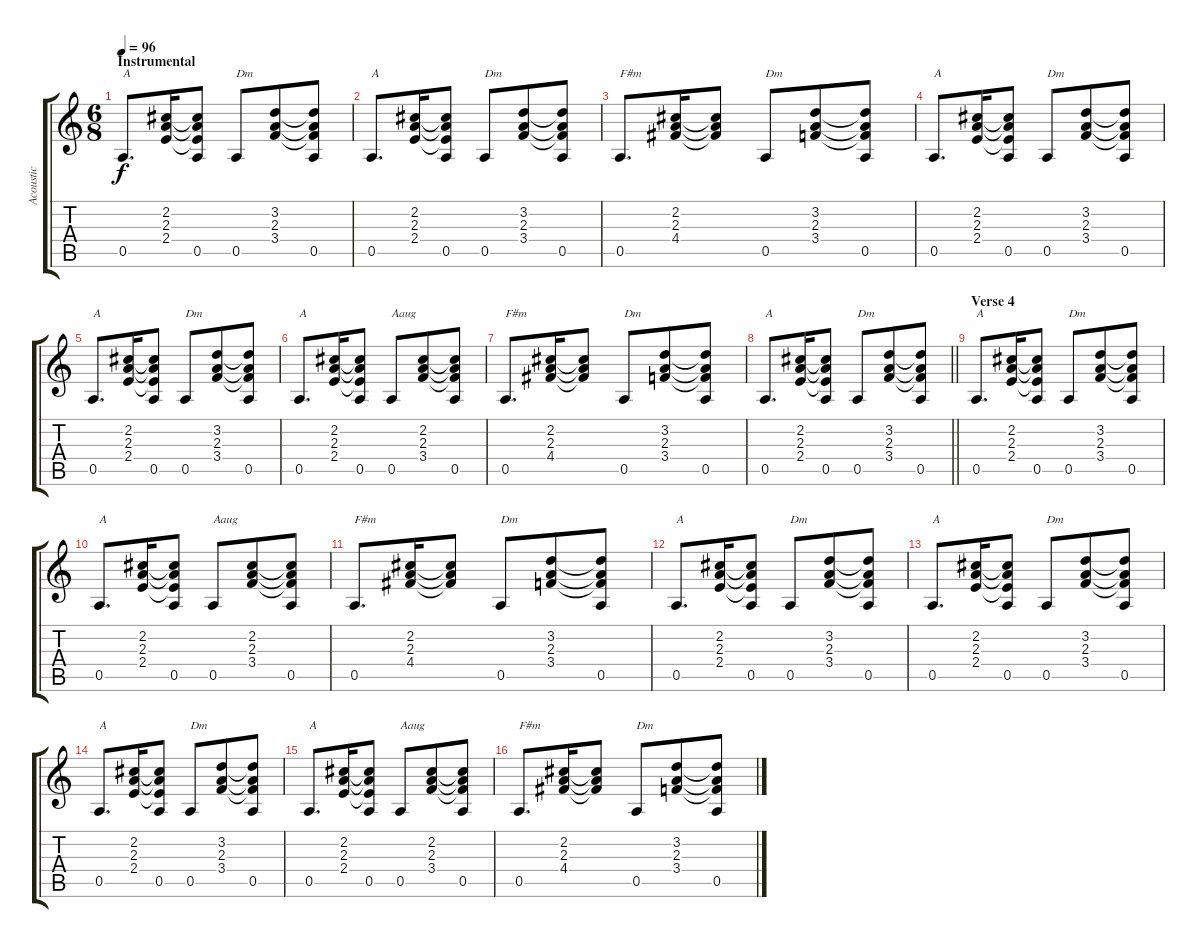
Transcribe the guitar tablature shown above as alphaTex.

\track ("Acoustic" "Acoustic") {instrument acousticguitarsteel}
\staff {score tabs}
\tuning (E4 B3 G3 D3 A2 E2) {hide}
\ts (6 8)
\section ("" "Instrumental")
\tempo 96
\clef g2
\ks c
0.5.8{d txt "A" dy f} (2.2 2.3 2.4).16 (2.2{t} 2.3{t} 2.4{t} 0.5).8 0.5.8{txt "Dm"} (3.2 2.3 3.4).8 (3.2{t} 2.3{t} 3.4{t} 0.5).8 |
0.5.8{d txt "A"} (2.2 2.3 2.4).16 (2.2{t} 2.3{t} 2.4{t} 0.5).8 0.5.8{txt "Dm"} (3.2 2.3 3.4).8 (3.2{t} 2.3{t} 3.4{t} 0.5).8 |
0.5.8{d txt "F#m"} (2.2 2.3 4.4).16 (2.2{t} 2.3{t} 4.4{t}).8 0.5.8{txt "Dm"} (3.2 2.3 3.4).8 (3.2{t} 2.3{t} 3.4{t} 0.5).8 |
0.5.8{d txt "A"} (2.2 2.3 2.4).16 (2.2{t} 2.3{t} 2.4{t} 0.5).8 0.5.8{txt "Dm"} (3.2 2.3 3.4).8 (3.2{t} 2.3{t} 3.4{t} 0.5).8 |
0.5.8{d txt "A"} (2.2 2.3 2.4).16 (2.2{t} 2.3{t} 2.4{t} 0.5).8 0.5.8{txt "Dm"} (3.2 2.3 3.4).8 (3.2{t} 2.3{t} 3.4{t} 0.5).8 |
0.5.8{d txt "A"} (2.2 2.3 2.4).16 (2.2{t} 2.3{t} 2.4{t} 0.5).8 0.5.8{txt "Aaug"} (2.2 2.3 3.4).8 (2.2{t} 2.3{t} 3.4{t} 0.5).8 |
0.5.8{d txt "F#m"} (2.2 2.3 4.4).16 (2.2{t} 2.3{t} 4.4{t}).8 0.5.8{txt "Dm"} (3.2 2.3 3.4).8 (3.2{t} 2.3{t} 3.4{t} 0.5).8 |
\barLineRight lightlight
0.5.8{d txt "A"} (2.2 2.3 2.4).16 (2.2{t} 2.3{t} 2.4{t} 0.5).8 0.5.8{txt "Dm"} (3.2 2.3 3.4).8 (3.2{t} 2.3{t} 3.4{t} 0.5).8 |
\section ("" "Verse 4")
0.5.8{d txt "A"} (2.2 2.3 2.4).16 (2.2{t} 2.3{t} 2.4{t} 0.5).8 0.5.8{txt "Dm"} (3.2 2.3 3.4).8 (3.2{t} 2.3{t} 3.4{t} 0.5).8 |
0.5.8{d txt "A"} (2.2 2.3 2.4).16 (2.2{t} 2.3{t} 2.4{t} 0.5).8 0.5.8{txt "Aaug"} (2.2 2.3 3.4).8 (2.2{t} 2.3{t} 3.4{t} 0.5).8 |
0.5.8{d txt "F#m"} (2.2 2.3 4.4).16 (2.2{t} 2.3{t} 4.4{t}).8 0.5.8{txt "Dm"} (3.2 2.3 3.4).8 (3.2{t} 2.3{t} 3.4{t} 0.5).8 |
0.5.8{d txt "A"} (2.2 2.3 2.4).16 (2.2{t} 2.3{t} 2.4{t} 0.5).8 0.5.8{txt "Dm"} (3.2 2.3 3.4).8 (3.2{t} 2.3{t} 3.4{t} 0.5).8 |
0.5.8{d txt "A"} (2.2 2.3 2.4).16 (2.2{t} 2.3{t} 2.4{t} 0.5).8 0.5.8{txt "Dm"} (3.2 2.3 3.4).8 (3.2{t} 2.3{t} 3.4{t} 0.5).8 |
0.5.8{d txt "A"} (2.2 2.3 2.4).16 (2.2{t} 2.3{t} 2.4{t} 0.5).8 0.5.8{txt "Dm"} (3.2 2.3 3.4).8 (3.2{t} 2.3{t} 3.4{t} 0.5).8 |
0.5.8{d txt "A"} (2.2 2.3 2.4).16 (2.2{t} 2.3{t} 2.4{t} 0.5).8 0.5.8{txt "Aaug"} (2.2 2.3 3.4).8 (2.2{t} 2.3{t} 3.4{t} 0.5).8 |
0.5.8{d txt "F#m"} (2.2 2.3 4.4).16 (2.2{t} 2.3{t} 4.4{t}).8 0.5.8{txt "Dm"} (3.2 2.3 3.4).8 (3.2{t} 2.3{t} 3.4{t} 0.5).8
